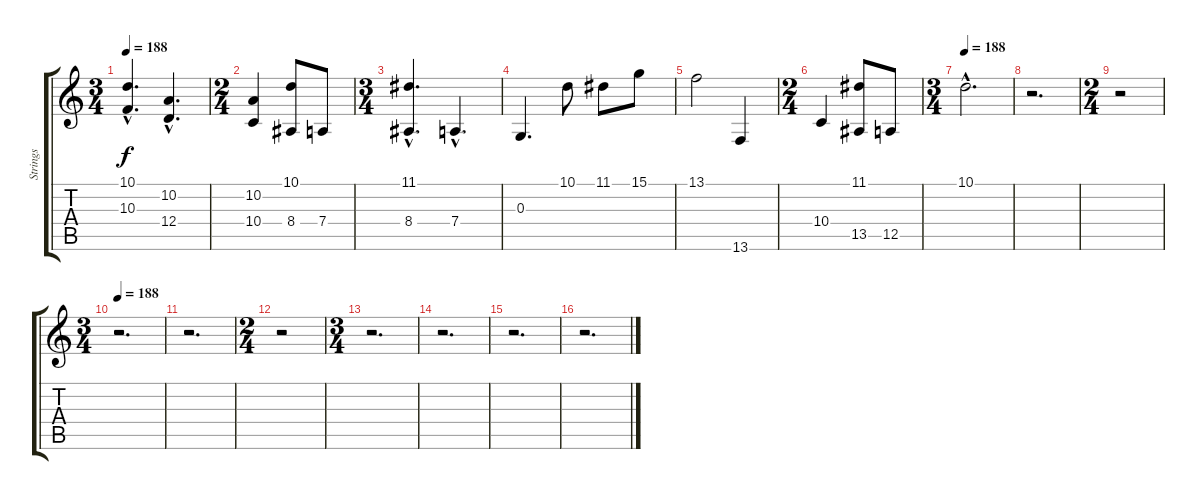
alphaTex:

\track ("Strings" "Strings") {instrument stringensemble1}
\staff {score tabs}
\tuning (E4 B3 G3 D3 A2 E2) {hide}
\ts (3 4)
\tempo 188
\clef g2
\ks c
(10.1{hac} 10.3{hac}).4{d dy f} (10.2{hac} 12.4{hac}).4{d} |
\ts (2 4)
(10.2 10.4).4 (10.1 8.4).8 7.4.8 |
\ts (3 4)
(11.1 8.4{hac}).4{d} 7.4{hac}.4{d} |
0.3.4{d} 10.1.8 11.1.8 15.1.8 |
13.1.2 13.6.4 |
\ts (2 4)
10.4.4 (11.1 13.5).8 12.5.8 |
\ts (3 4)
\tempo 188
10.1{hac}.2{d} |
r.2{d} |
\ts (2 4)
r.2 |
\ts (3 4)
\tempo 188
r.2{d} |
r.2{d} |
\ts (2 4)
r.2 |
\ts (3 4)
r.2{d} |
r.2{d} |
r.2{d} |
r.2{d}
